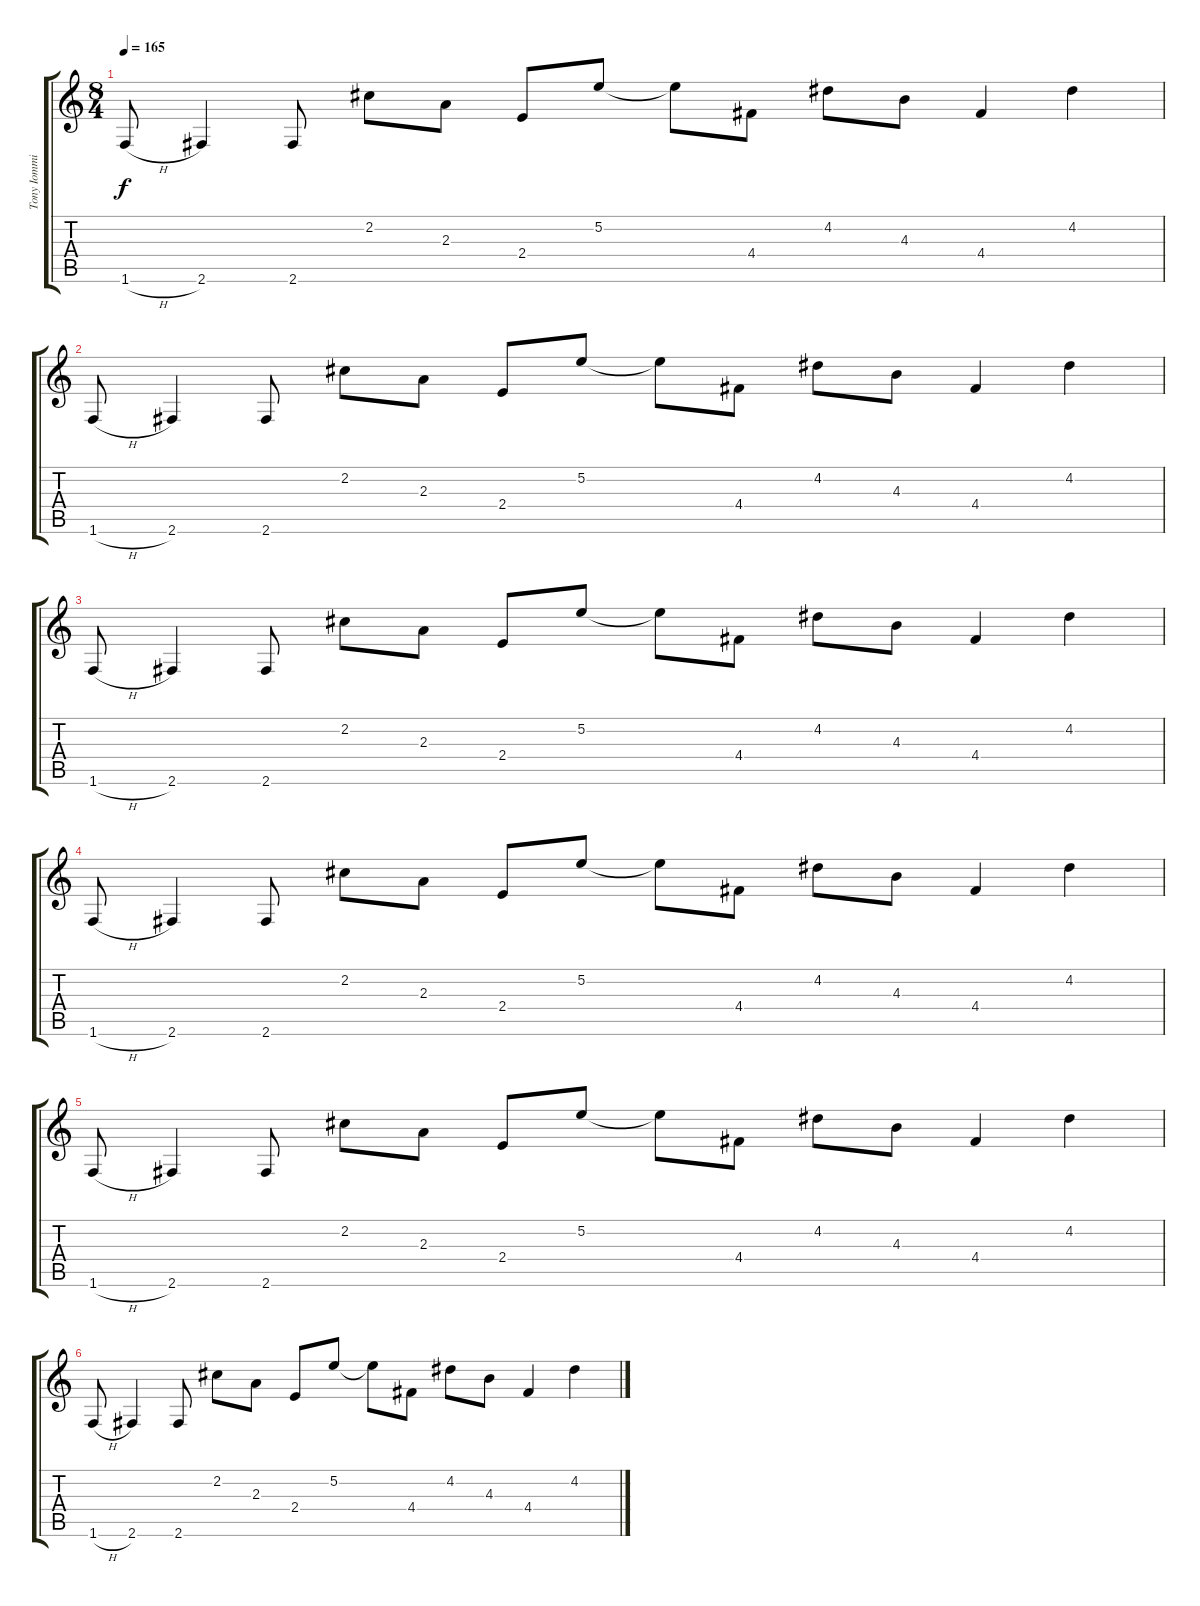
\track ("Tony Iommi" "Tony Iommi") {instrument acousticguitarnylon}
\staff {score tabs}
\tuning (E4 B3 G3 D3 A2 E2) {hide}
\ts (8 4)
\tempo 165
\clef g2
\ks c
1.6{h}.8{dy f} 2.6.4 2.6.8 2.2.8 2.3.8 2.4.8 5.2.8 5.2{t}.8 4.4.8 4.2.8 4.3.8 4.4.4 4.2.4 |
1.6{h}.8 2.6.4 2.6.8 2.2.8 2.3.8 2.4.8 5.2.8 5.2{t}.8 4.4.8 4.2.8 4.3.8 4.4.4 4.2.4 |
1.6{h}.8 2.6.4 2.6.8 2.2.8 2.3.8 2.4.8 5.2.8 5.2{t}.8 4.4.8 4.2.8 4.3.8 4.4.4 4.2.4 |
1.6{h}.8 2.6.4 2.6.8 2.2.8 2.3.8 2.4.8 5.2.8 5.2{t}.8 4.4.8 4.2.8 4.3.8 4.4.4 4.2.4 |
1.6{h}.8 2.6.4 2.6.8 2.2.8 2.3.8 2.4.8 5.2.8 5.2{t}.8 4.4.8 4.2.8 4.3.8 4.4.4 4.2.4 |
1.6{h}.8 2.6.4 2.6.8 2.2.8 2.3.8 2.4.8 5.2.8 5.2{t}.8 4.4.8 4.2.8 4.3.8 4.4.4 4.2.4
